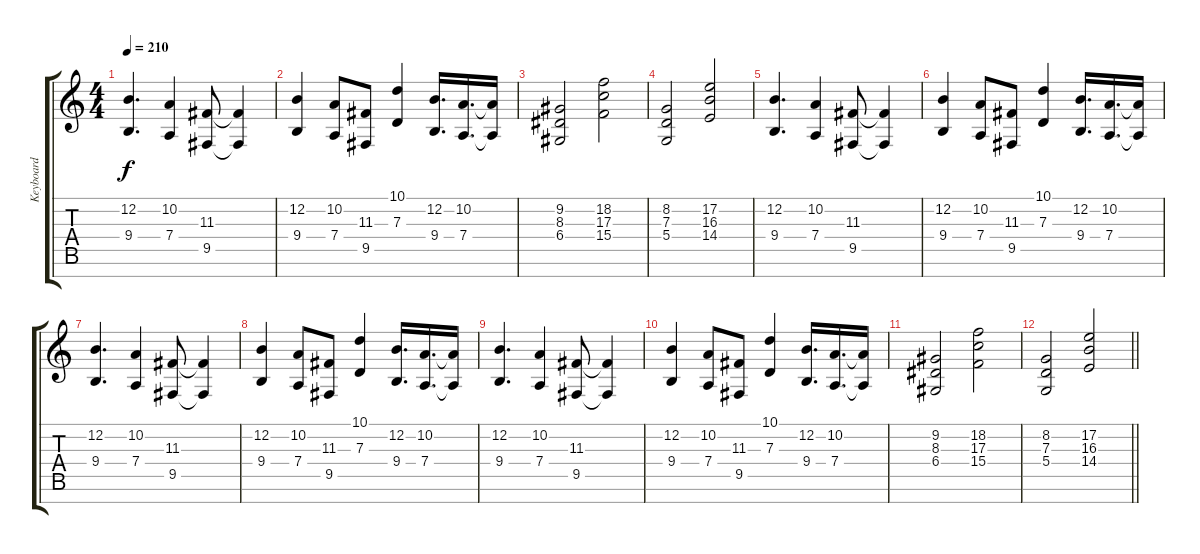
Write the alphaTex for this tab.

\track ("Keyboard" "Keyboard") {instrument tremolostrings}
\staff {score tabs}
\tuning (E4 B3 G3 D3 A2 E2 B1) {hide}
\ts (4 4)
\tempo 210
\clef g2
\ks c
(12.2 9.4).4{d dy f} (10.2 7.4).4 (11.3 9.5).8 (11.3{t} 9.5{t}).4 |
(12.2 9.4).4 (10.2 7.4).8 (11.3 9.5).8 (10.1 7.3).4 (12.2 9.4).16{d} (10.2 7.4).16{d} (10.2{t} 7.4{t}).16 |
(9.2 8.3 6.4).2 (18.2 17.3 15.4).2 |
(8.2 7.3 5.4).2 (17.2 16.3 14.4).2 |
(12.2 9.4).4{d volume 6} (10.2 7.4).4 (11.3 9.5).8 (11.3{t} 9.5{t}).4 |
(12.2 9.4).4 (10.2 7.4).8 (11.3 9.5).8 (10.1 7.3).4 (12.2 9.4).16{d} (10.2 7.4).16{d} (10.2{t} 7.4{t}).16 |
(12.2 9.4).4{d} (10.2 7.4).4 (11.3 9.5).8 (11.3{t} 9.5{t}).4 |
(12.2 9.4).4 (10.2 7.4).8 (11.3 9.5).8 (10.1 7.3).4 (12.2 9.4).16{d} (10.2 7.4).16{d} (10.2{t} 7.4{t}).16 |
(12.2 9.4).4{d} (10.2 7.4).4 (11.3 9.5).8 (11.3{t} 9.5{t}).4 |
(12.2 9.4).4 (10.2 7.4).8 (11.3 9.5).8 (10.1 7.3).4 (12.2 9.4).16{d} (10.2 7.4).16{d} (10.2{t} 7.4{t}).16 |
(9.2 8.3 6.4).2 (18.2 17.3 15.4).2 |
\barLineRight lightlight
(8.2 7.3 5.4).2 (17.2 16.3 14.4).2
